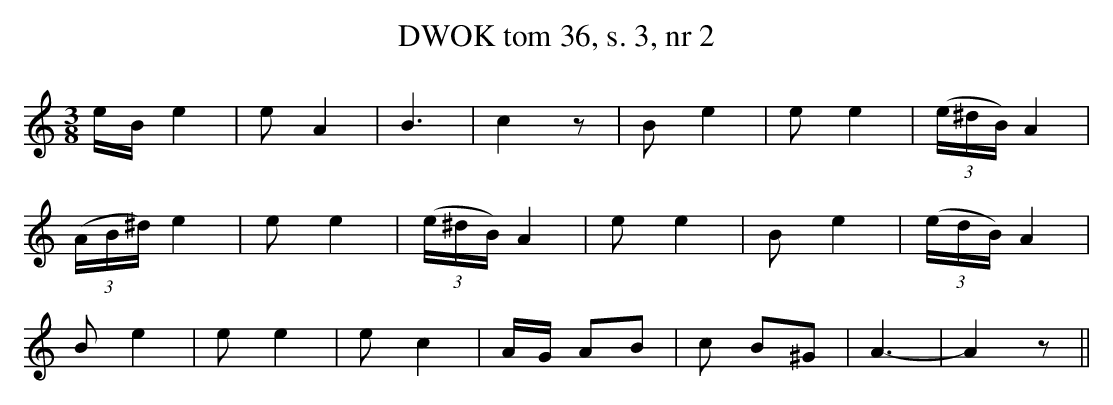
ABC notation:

X:1
T: DWOK tom 36, s. 3, nr 2
L:1/8
M:3/8
K:C
e/2B/2e2|eA2|B3|c2z|Be2|ee2|((3e/2^d/2B/2)A2|
((3A/B/^d/)e2|ee2|((3e/^d/B/)A2|ee2|Be2|((3e/d/B/)A2|
Be2|ee2|ec2|A/G/ AB|c B^G|A3-|A2z||
